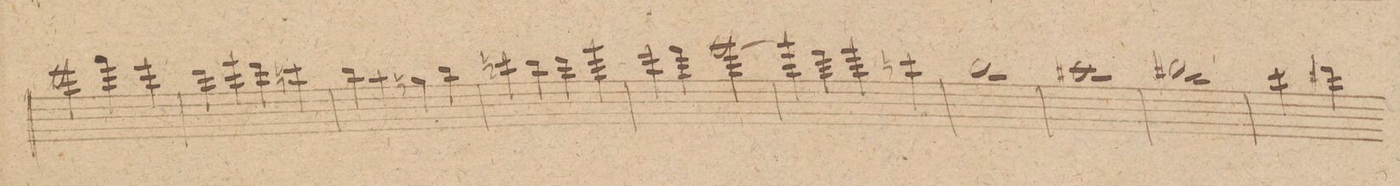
**kern	**dynam
*I"Flauto. 1mo	*
*clefG2	*
*k[f#c#g#]	*
*met(c|)	*
*M2/2	*
2eee\	.
4fff#\	.
4eee\	.
=232	=232
4ddd\	.
4eee\	.
4ddd\	.
4cccn\	.
=233	=233
4bb\	.
4aa\	.
4ggn\	.
4bb\	.
=234	=234
4cccn\	.
4bb\	.
4ddd\	.
4gggn\	.
=235	=235
4eee\	.
4fff#\	.
[2gggn\	.
=236	=236
4ggg\]	.
4fff#\	.
4ggg#y\	.
4cccn\	.
=237	=237
1bb	.
=238	=238
1ccc#X	.
=239	=239
1ddd#X	.
=240	=240
4ccc#\	.
4ddd#X\	.
*-	*-
